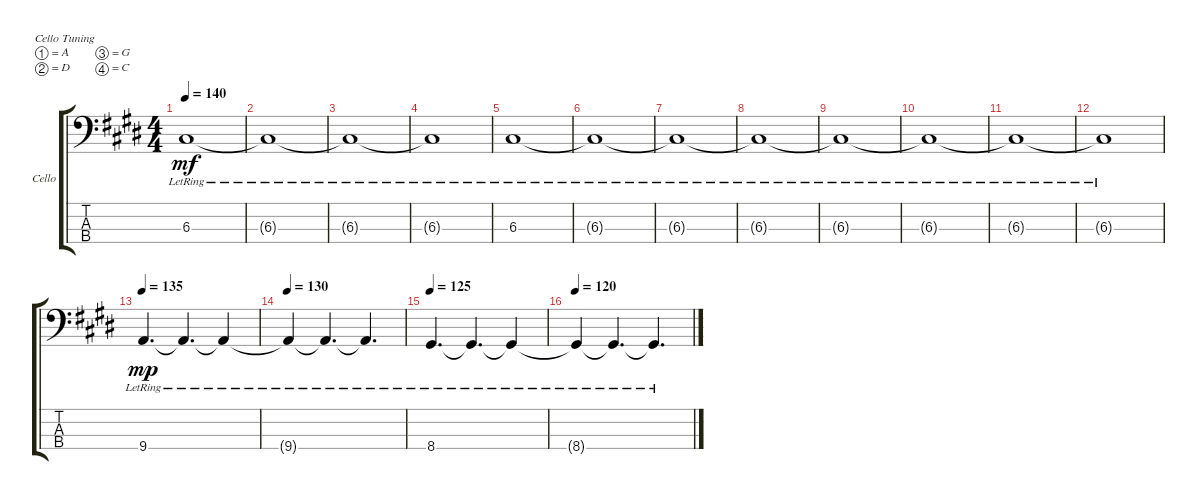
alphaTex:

\defaultSystemsLayout 4
\bracketExtendMode groupsimilarinstruments
\firstSystemTrackNameOrientation horizontal
\otherSystemsTrackNameOrientation horizontal
\track ("Cello" "Cello") {instrument cello}
\staff {score tabs}
\tuning (A3 D3 G2 C2)
\ts (4 4)
\tempo 140
\clef f4
\ks e
6.3{lr t}.1{dy mf} |
6.3{lr t}.1 |
6.3{lr t}.1 |
6.3{lr t}.1 |
6.3{lr}.1 |
6.3{lr t}.1 |
6.3{lr t}.1 |
6.3{lr t}.1 |
6.3{lr t}.1 |
6.3{lr t}.1 |
6.3{lr t}.1 |
6.3{lr t}.1 |
\tempo 135
9.4{lr}.4{d dy mp} 9.4{lr t}.4{d} 9.4{lr t}.4 |
\tempo 130
9.4{lr t}.4 9.4{lr t}.4{d} 9.4{lr t}.4{d} |
\tempo 125
8.4{lr}.4{d} 8.4{lr t}.4{d} 8.4{lr t}.4 |
\tempo 120
8.4{lr t}.4 8.4{lr t}.4{d} 8.4{lr t}.4{d}
